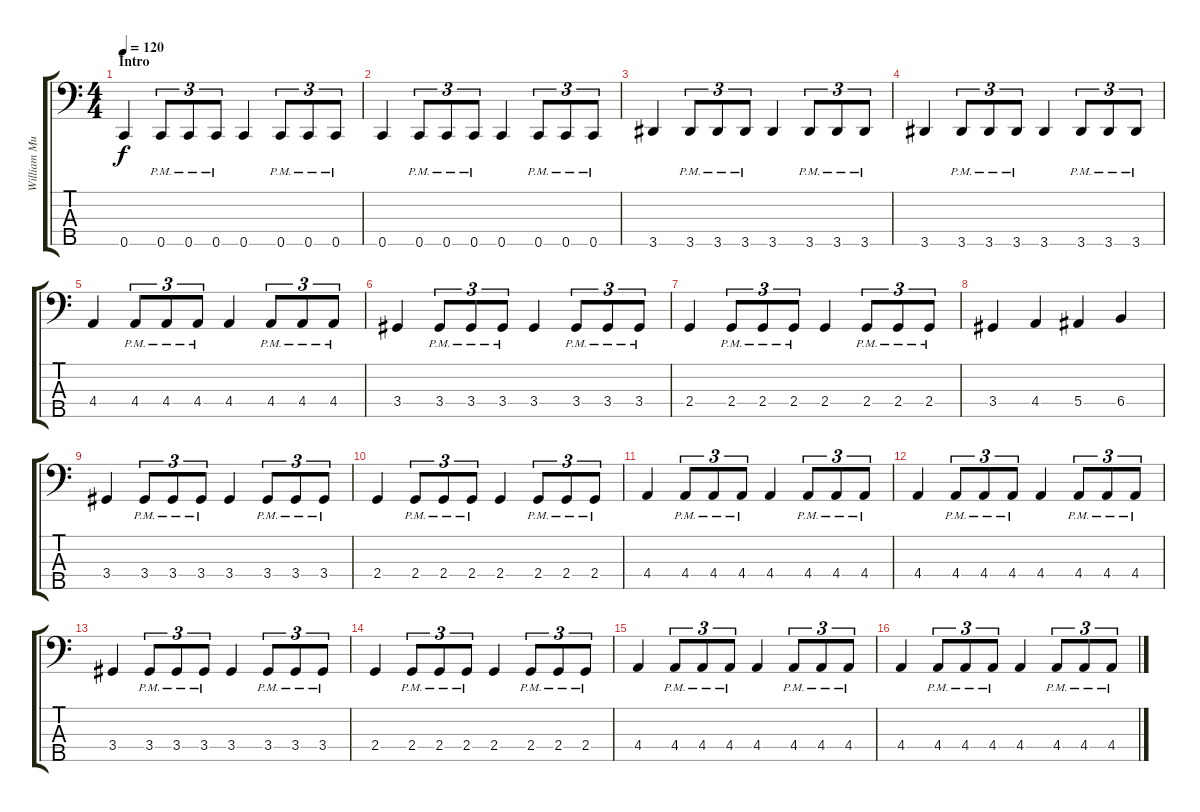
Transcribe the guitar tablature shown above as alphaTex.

\track ("William Murderface" "William Mu") {instrument electricbassfinger}
\staff {score tabs}
\tuning (G2 Eb2 Bb1 F1 C1) {hide}
\ts (4 4)
\section ("" "Intro")
\tempo 120
\clef f4
\ks c
0.5.4{dy f instrument electricbassfinger} 0.5{pm}.8{tu (3 2)} 0.5{pm}.8{tu (3 2)} 0.5{pm}.8{tu (3 2)} 0.5.4 0.5{pm}.8{tu (3 2)} 0.5{pm}.8{tu (3 2)} 0.5{pm}.8{tu (3 2)} |
0.5.4 0.5{pm}.8{tu (3 2)} 0.5{pm}.8{tu (3 2)} 0.5{pm}.8{tu (3 2)} 0.5.4 0.5{pm}.8{tu (3 2)} 0.5{pm}.8{tu (3 2)} 0.5{pm}.8{tu (3 2)} |
3.5.4 3.5{pm}.8{tu (3 2)} 3.5{pm}.8{tu (3 2)} 3.5{pm}.8{tu (3 2)} 3.5.4 3.5{pm}.8{tu (3 2)} 3.5{pm}.8{tu (3 2)} 3.5{pm}.8{tu (3 2)} |
3.5.4 3.5{pm}.8{tu (3 2)} 3.5{pm}.8{tu (3 2)} 3.5{pm}.8{tu (3 2)} 3.5.4 3.5{pm}.8{tu (3 2)} 3.5{pm}.8{tu (3 2)} 3.5{pm}.8{tu (3 2)} |
4.4.4 4.4{pm}.8{tu (3 2)} 4.4{pm}.8{tu (3 2)} 4.4{pm}.8{tu (3 2)} 4.4.4 4.4{pm}.8{tu (3 2)} 4.4{pm}.8{tu (3 2)} 4.4{pm}.8{tu (3 2)} |
3.4.4 3.4{pm}.8{tu (3 2)} 3.4{pm}.8{tu (3 2)} 3.4{pm}.8{tu (3 2)} 3.4.4 3.4{pm}.8{tu (3 2)} 3.4{pm}.8{tu (3 2)} 3.4{pm}.8{tu (3 2)} |
2.4.4 2.4{pm}.8{tu (3 2)} 2.4{pm}.8{tu (3 2)} 2.4{pm}.8{tu (3 2)} 2.4.4 2.4{pm}.8{tu (3 2)} 2.4{pm}.8{tu (3 2)} 2.4{pm}.8{tu (3 2)} |
3.4.4 4.4.4 5.4.4 6.4.4 |
3.4.4 3.4{pm}.8{tu (3 2)} 3.4{pm}.8{tu (3 2)} 3.4{pm}.8{tu (3 2)} 3.4.4 3.4{pm}.8{tu (3 2)} 3.4{pm}.8{tu (3 2)} 3.4{pm}.8{tu (3 2)} |
2.4.4 2.4{pm}.8{tu (3 2)} 2.4{pm}.8{tu (3 2)} 2.4{pm}.8{tu (3 2)} 2.4.4 2.4{pm}.8{tu (3 2)} 2.4{pm}.8{tu (3 2)} 2.4{pm}.8{tu (3 2)} |
4.4.4 4.4{pm}.8{tu (3 2)} 4.4{pm}.8{tu (3 2)} 4.4{pm}.8{tu (3 2)} 4.4.4 4.4{pm}.8{tu (3 2)} 4.4{pm}.8{tu (3 2)} 4.4{pm}.8{tu (3 2)} |
4.4.4 4.4{pm}.8{tu (3 2)} 4.4{pm}.8{tu (3 2)} 4.4{pm}.8{tu (3 2)} 4.4.4 4.4{pm}.8{tu (3 2)} 4.4{pm}.8{tu (3 2)} 4.4{pm}.8{tu (3 2)} |
3.4.4 3.4{pm}.8{tu (3 2)} 3.4{pm}.8{tu (3 2)} 3.4{pm}.8{tu (3 2)} 3.4.4 3.4{pm}.8{tu (3 2)} 3.4{pm}.8{tu (3 2)} 3.4{pm}.8{tu (3 2)} |
2.4.4 2.4{pm}.8{tu (3 2)} 2.4{pm}.8{tu (3 2)} 2.4{pm}.8{tu (3 2)} 2.4.4 2.4{pm}.8{tu (3 2)} 2.4{pm}.8{tu (3 2)} 2.4{pm}.8{tu (3 2)} |
4.4.4 4.4{pm}.8{tu (3 2)} 4.4{pm}.8{tu (3 2)} 4.4{pm}.8{tu (3 2)} 4.4.4 4.4{pm}.8{tu (3 2)} 4.4{pm}.8{tu (3 2)} 4.4{pm}.8{tu (3 2)} |
4.4.4 4.4{pm}.8{tu (3 2)} 4.4{pm}.8{tu (3 2)} 4.4{pm}.8{tu (3 2)} 4.4.4 4.4{pm}.8{tu (3 2)} 4.4{pm}.8{tu (3 2)} 4.4{pm}.8{tu (3 2)}
